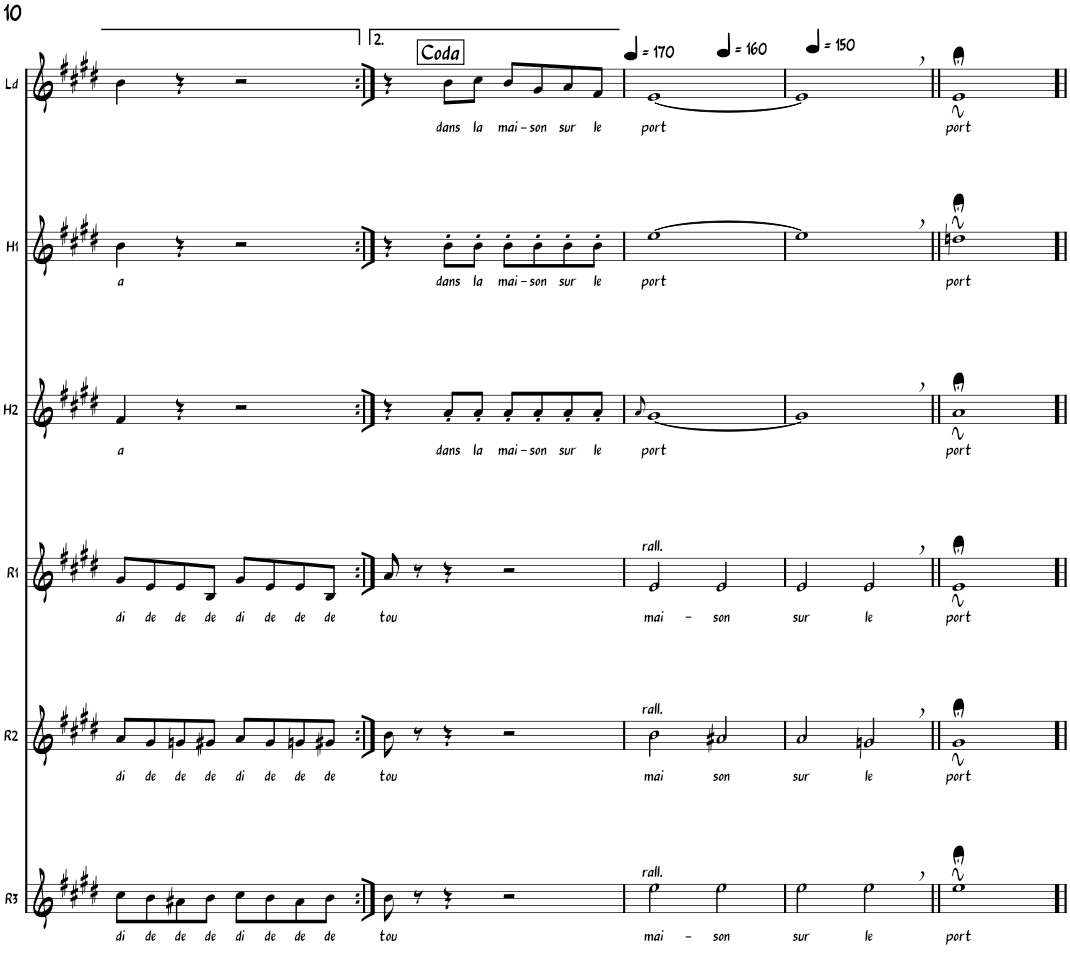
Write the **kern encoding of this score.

**kern	**text	**kern	**text	**kern	**text	**kern	**text	**kern	**text	**kern	**text	**kern	**text
*part7	*part7	*part6	*part6	*part5	*part5	*part4	*part4	*part3	*part3	*part2	*part2	*part1	*part1
*staff7	*staff7	*staff6	*staff6	*staff5	*staff5	*staff4	*staff4	*staff3	*staff3	*staff2	*staff2	*staff1	*staff1
*I"Basse	*	*I"Rythm3	*	*I"Rythm2	*	*I"Rythm1	*	*I"Harmo2	*	*I"Harmo1	*	*I"Lead	*
*I'Bs	*	*I'R3	*	*I'R2	*	*I'R1	*	*I'H2	*	*I'H1	*	*I'Ld	*
!!LO:PB:g=z
*clefF4	*	*clefG2	*	*clefG2	*	*clefG2	*	*clefG2	*	*clefG2	*	*clefG2	*
*Trd7c12	*	*	*	*	*	*	*	*	*	*	*	*	*
*k[f#c#g#d#]	*	*k[f#c#g#d#]	*	*k[f#c#g#d#]	*	*k[f#c#g#d#]	*	*k[f#c#g#d#]	*	*k[f#c#g#d#]	*	*k[f#c#g#d#]	*
*M4/4	*	*M4/4	*	*M4/4	*	*M4/4	*	*M4/4	*	*M4/4	*	*M4/4	*
=104	=104	=104	=104	=104	=104	=104	=104	=104	=104	=104	=104	=104	=104
!	!	!	!LO:LY:b	!	!LO:LY:b	!	!LO:LY:b	!	!LO:LY:b	!	!LO:LY:b	!	!
4Fn	.	8cc#\L	di	8a/L	di	8g#/L	di	4f#/	a	4b\	a	4b\	.
!	!	!	!LO:LY:b	!	!LO:LY:b	!	!LO:LY:b	!	!	!	!	!	!
.	.	8b\	de	8g#/	de	8e/	de	.	.	.	.	.	.
!	!	!	!LO:LY:b	!	!LO:LY:b	!	!LO:LY:b	!	!	!	!	!	!
8r	.	8a#X\	de	8gn/	de	8e/	de	4r	.	4r	.	4r	.
!	!	!	!LO:LY:b	!	!LO:LY:b	!	!LO:LY:b	!	!	!	!	!	!
8F	.	8b\J	de	8g#X/J	de	8B/J	de	.	.	.	.	.	.
!	!	!	!LO:LY:b	!	!LO:LY:b	!	!LO:LY:b	!	!	!	!	!	!
8r	.	8cc#\L	di	8a/L	di	8g#/L	di	2r	.	2r	.	2r	.
!	!	!	!LO:LY:b	!	!LO:LY:b	!	!LO:LY:b	!	!	!	!	!	!
4F	.	8b\	de	8g#/	de	8e/	de	.	.	.	.	.	.
!	!	!	!LO:LY:b	!	!LO:LY:b	!	!LO:LY:b	!	!	!	!	!	!
.	.	8a#\	de	8gn/	de	8e/	de	.	.	.	.	.	.
!	!	!	!LO:LY:b	!	!LO:LY:b	!	!LO:LY:b	!	!	!	!	!	!
8r	.	8b\J	de	8g#X/J	de	8B/J	de	.	.	.	.	.	.
!!LO:REH:place=s1:a:B:rj:fs=14:t=Coda
=105:|!	=105:|!	=105:|!	=105:|!	=105:|!	=105:|!	=105:|!	=105:|!	=105:|!	=105:|!	=105:|!	=105:|!	=105:|!	=105:|!
!	!	!	!LO:LY:b	!	!LO:LY:b	!	!LO:LY:b	!	!	!	!	!	!
4BB	.	8b\	tou	8b\	tou	8a/	tou	4r	.	4r	.	4r	.
.	.	8r	.	8r	.	8r	.	.	.	.	.	.	.
!	!	!	!	!	!	!	!	!	!LO:LY:b	!	!LO:LY:b	!	!LO:LY:b
4r	.	4r	.	4r	.	4r	.	8a'/L	dans	8b'\L	dans	8b\L	dans
!	!	!	!	!	!	!	!	!	!LO:LY:b	!	!LO:LY:b	!	!LO:LY:b
.	.	.	.	.	.	.	.	8a'/J	la	8b'\J	la	8cc#\J	la
!	!	!	!	!	!	!	!	!	!LO:LY:b	!	!LO:LY:b	!	!LO:LY:b
2r	.	2r	.	2r	.	2r	.	8a'/L	mai-	8b'\L	mai-	8b/L	mai-
!	!	!	!	!	!	!	!	!	!LO:LY:b	!	!LO:LY:b	!	!LO:LY:b
.	.	.	.	.	.	.	.	8a'/	-son	8b'\	-son	8g#/	-son
!	!	!	!	!	!	!	!	!	!LO:LY:b	!	!LO:LY:b	!	!LO:LY:b
.	.	.	.	.	.	.	.	8a'/	sur	8b'\	sur	8a/	sur
!	!	!	!	!	!	!	!	!	!LO:LY:b	!	!LO:LY:b	!	!LO:LY:b
.	.	.	.	.	.	.	.	8a'/J	le	8b'\J	le	8f#/J	le
=106	=106	=106	=106	=106	=106	=106	=106	=106	=106	=106	=106	=106	=106
*	*	*	*	*	*	*	*	*	*	*	*	*MM170	*
.	.	.	.	.	.	.	.	8qa/	.	.	.	.	.
!	!	!	!	!	!	!LO:TX:a:t=rall.	!	!	!	!	!	!	!
!	!	!	!	!LO:TX:a:t=rall.	!	!	!	!	!	!	!	!	!
!	!	!LO:TX:a:t=rall.	!	!	!	!	!	!	!	!	!	!	!
!LO:TX:a:t=rall.	!	!	!	!	!	!	!	!	!	!	!	!	!
!	!	!	!LO:LY:b	!	!LO:LY:b	!	!LO:LY:b	!	!LO:LY:b	!	!LO:LY:b	!	!LO:LY:b
*	*	*	*	*	*	*	*	*	*	*	*	*^	*
2E	mai-	2ee\	mai-	2b\	mai	2e/	mai-	[1g#	port	[1ee	port	[1e	2ryy	port
*	*	*	*	*	*	*	*	*	*	*	*	*MM160	*	*
!	!	!	!LO:LY:b	!	!LO:LY:b	!	!LO:LY:b	!	!	!	!	!	!	!
2Dn	-son	2ee\	-son	2a#X/	son	2e/	-son	.	.	.	.	.	2ryy	.
*	*	*	*	*	*	*	*	*	*	*	*	*v	*v	*
=107	=107	=107	=107	=107	=107	=107	=107	=107	=107	=107	=107	=107	=107
*	*	*	*	*	*	*	*	*	*	*	*	*MM150	*
*	*	*	*	*	*	*	*	*	*	*	*	*^	*
!	!	!	!LO:LY:b	!	!LO:LY:b	!	!LO:LY:b	!	!	!	!	!	!	!
*	*	*	*	*	*	*	*	*	*	*	*	*v	*v	*
2C#	sur	2ee\	sur	2a/	sur	2e/	sur	1g#,]	.	1ee,]	.	1e,]	.
!	!	!	!LO:LY:b	!	!LO:LY:b	!	!LO:LY:b	!	!	!	!	!	!
2BB,	le	2ee,\	le	2gn,/	le	2e,/	le	.	.	.	.	.	.
=108||	=108||	=108||	=108||	=108||	=108||	=108||	=108||	=108||	=108||	=108||	=108||	=108||	=108||
!	!	!	!LO:LY:b	!	!LO:LY:b	!	!LO:LY:b	!	!LO:LY:b	!	!LO:LY:b	!	!LO:LY:b
1E;<	port	1ee;<	port	1g#;<	port	1e;<	port	1a;<	port	1ddn;<	port	1e;<	port
=!|	=!|	=!|	=!|	=!|	=!|	=!|	=!|	=!|	=!|	=!|	=!|	=!|	=!|
*-	*-	*-	*-	*-	*-	*-	*-	*-	*-	*-	*-	*-	*-
